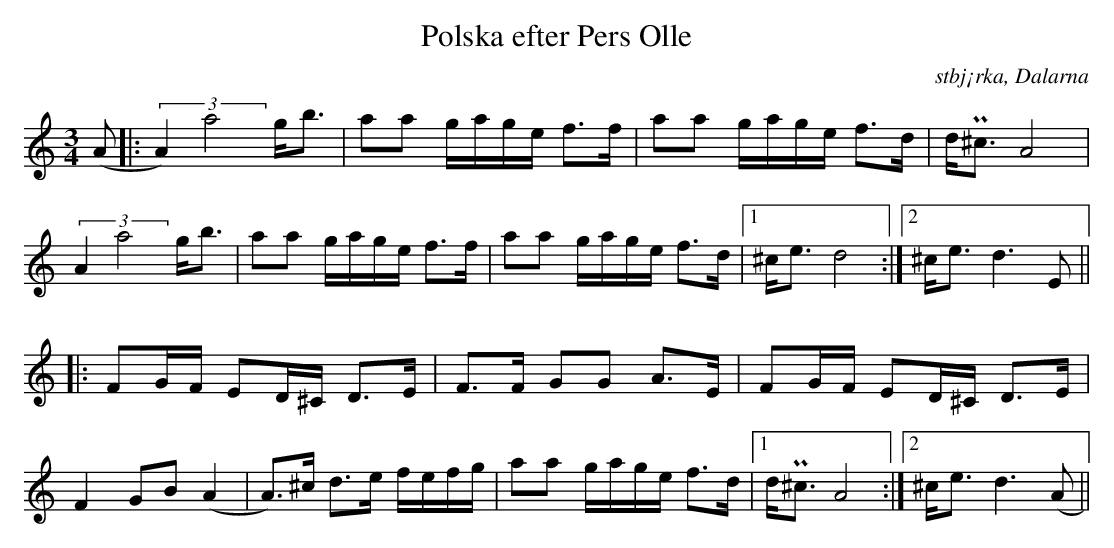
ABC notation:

X:1
T:Polska efter Pers Olle
O: stbj¡rka, Dalarna
M:3/4
L:1/16
K:D Dor
(A2|: (3:2:2A4)a8 gb3 | a2a2 gage f3f | a2a2 gage f3d | dP^c3 A8 |
   (3:2:2A4a8 gb3 | a2a2 gage f3f | a2a2 gage f3d |1 ^ce3 d8 :|2 ^ce3 d6 E2||
|: F2GF E2D^C D3E | F3F G2G2 A3E | F2GF E2D^C D3E |F4 G2B2 (A4 | A3)^c d3e fefg | a2a2 gage f3d |1 dP^c3 A8 :|2 ^ce3 d6 (A2 ||
